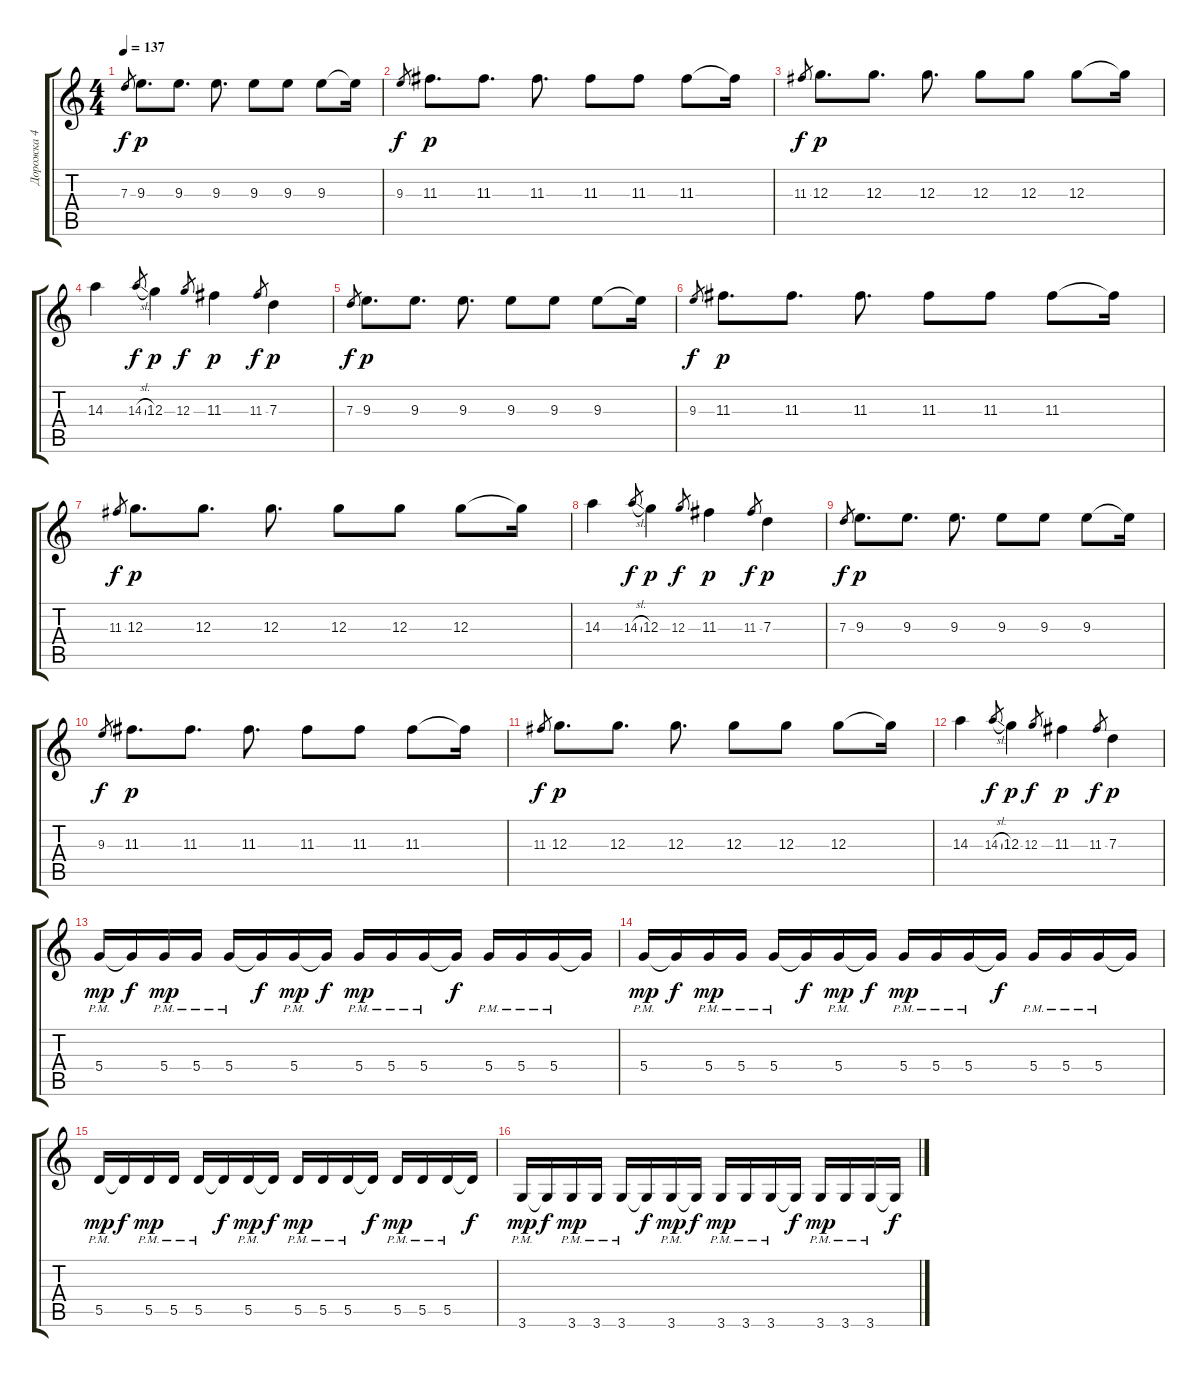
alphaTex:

\track ("Дорожка 4" "Дорожка 4") {instrument distortionguitar}
\staff {score tabs}
\tuning (E4 B3 G3 D3 A2 E2) {hide}
\ts (4 4)
\tempo 137
\clef g2
\ks c
7.3.8{gr dy f} 9.3.8{d dy p} 9.3.8{d} 9.3.8{d} 9.3.8 9.3.8 9.3.8 9.3{t}.16 |
9.3.8{gr dy f} 11.3.8{d dy p} 11.3.8{d} 11.3.8{d} 11.3.8 11.3.8 11.3.8 11.3{t}.16 |
11.3.8{gr dy f} 12.3.8{d dy p} 12.3.8{d} 12.3.8{d} 12.3.8 12.3.8 12.3.8 12.3{t}.16 |
14.3.4 14.3{sl}.8{gr dy f} 12.3.4{dy p} 12.3.8{gr dy f} 11.3.4{dy p} 11.3.8{gr dy f} 7.3.4{dy p} |
7.3.8{gr dy f} 9.3.8{d dy p} 9.3.8{d} 9.3.8{d} 9.3.8 9.3.8 9.3.8 9.3{t}.16 |
9.3.8{gr dy f} 11.3.8{d dy p} 11.3.8{d} 11.3.8{d} 11.3.8 11.3.8 11.3.8 11.3{t}.16 |
11.3.8{gr dy f} 12.3.8{d dy p} 12.3.8{d} 12.3.8{d} 12.3.8 12.3.8 12.3.8 12.3{t}.16 |
14.3.4 14.3{sl}.8{gr dy f} 12.3.4{dy p} 12.3.8{gr dy f} 11.3.4{dy p} 11.3.8{gr dy f} 7.3.4{dy p} |
7.3.8{gr dy f} 9.3.8{d dy p} 9.3.8{d} 9.3.8{d} 9.3.8 9.3.8 9.3.8 9.3{t}.16 |
9.3.8{gr dy f} 11.3.8{d dy p} 11.3.8{d} 11.3.8{d} 11.3.8 11.3.8 11.3.8 11.3{t}.16 |
11.3.8{gr dy f} 12.3.8{d dy p} 12.3.8{d} 12.3.8{d} 12.3.8 12.3.8 12.3.8 12.3{t}.16 |
14.3.4 14.3{sl}.8{gr dy f} 12.3.4{dy p} 12.3.8{gr dy f} 11.3.4{dy p} 11.3.8{gr dy f} 7.3.4{dy p} |
5.4{pm}.16{dy mp} 5.4{t}.16{dy f} 5.4{pm}.16{dy mp} 5.4{pm}.16 5.4{pm}.16 5.4{t}.16{dy f} 5.4{pm}.16{dy mp} 5.4{t}.16{dy f} 5.4{pm}.16{dy mp} 5.4{pm}.16 5.4{pm}.16 5.4{t}.16{dy f} 5.4{pm}.16 5.4{pm}.16 5.4{pm}.16 5.4{t}.16 |
5.4{pm}.16{dy mp} 5.4{t}.16{dy f} 5.4{pm}.16{dy mp} 5.4{pm}.16 5.4{pm}.16 5.4{t}.16{dy f} 5.4{pm}.16{dy mp} 5.4{t}.16{dy f} 5.4{pm}.16{dy mp} 5.4{pm}.16 5.4{pm}.16 5.4{t}.16{dy f} 5.4{pm}.16 5.4{pm}.16 5.4{pm}.16 5.4{t}.16 |
5.5{pm}.16{dy mp} 5.5{t}.16{dy f} 5.5{pm}.16{dy mp} 5.5{pm}.16 5.5{pm}.16 5.5{t}.16{dy f} 5.5{pm}.16{dy mp} 5.5{t}.16{dy f} 5.5{pm}.16{dy mp} 5.5{pm}.16 5.5{pm}.16 5.5{t}.16{dy f} 5.5{pm}.16{dy mp} 5.5{pm}.16 5.5{pm}.16 5.5{t}.16{dy f} |
3.6{pm}.16{dy mp} 3.6{t}.16{dy f} 3.6{pm}.16{dy mp} 3.6{pm}.16 3.6{pm}.16 3.6{t}.16{dy f} 3.6{pm}.16{dy mp} 3.6{t}.16{dy f} 3.6{pm}.16{dy mp} 3.6{pm}.16 3.6{pm}.16 3.6{t}.16{dy f} 3.6{pm}.16{dy mp} 3.6{pm}.16 3.6{pm}.16 3.6{t}.16{dy f}
